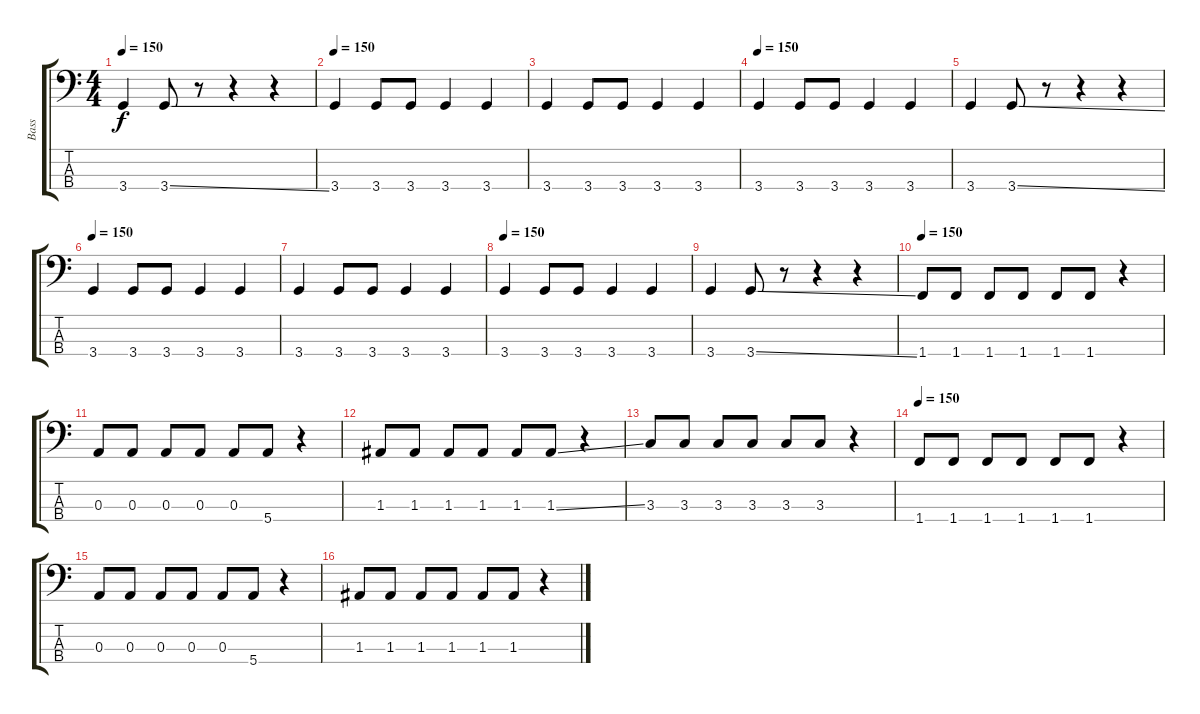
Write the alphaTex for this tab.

\track ("Bass" "Bass") {instrument electricbassfinger}
\staff {score tabs}
\tuning (G2 D2 A1 E1) {hide}
\ts (4 4)
\tempo 150
\clef f4
\ks c
3.4.4{dy f} 3.4{ss}.8 r.8 r.4 r.4 |
\tempo 150
3.4.4 3.4.8 3.4.8 3.4.4 3.4.4 |
3.4.4 3.4.8 3.4.8 3.4.4 3.4.4 |
\tempo 150
3.4.4 3.4.8 3.4.8 3.4.4 3.4.4 |
3.4.4 3.4{ss}.8 r.8 r.4 r.4 |
\tempo 150
3.4.4 3.4.8 3.4.8 3.4.4 3.4.4 |
3.4.4 3.4.8 3.4.8 3.4.4 3.4.4 |
\tempo 150
3.4.4 3.4.8 3.4.8 3.4.4 3.4.4 |
3.4.4 3.4{ss}.8 r.8 r.4 r.4 |
\tempo 150
1.4.8 1.4.8 1.4.8 1.4.8 1.4.8 1.4.8 r.4 |
0.3.8 0.3.8 0.3.8 0.3.8 0.3.8 5.4.8 r.4 |
1.3.8 1.3.8 1.3.8 1.3.8 1.3.8 1.3{ss}.8 r.4 |
3.3.8 3.3.8 3.3.8 3.3.8 3.3.8 3.3.8 r.4 |
\tempo 150
1.4.8 1.4.8 1.4.8 1.4.8 1.4.8 1.4.8 r.4 |
0.3.8 0.3.8 0.3.8 0.3.8 0.3.8 5.4.8 r.4 |
1.3.8 1.3.8 1.3.8 1.3.8 1.3.8 1.3{ss}.8 r.4
